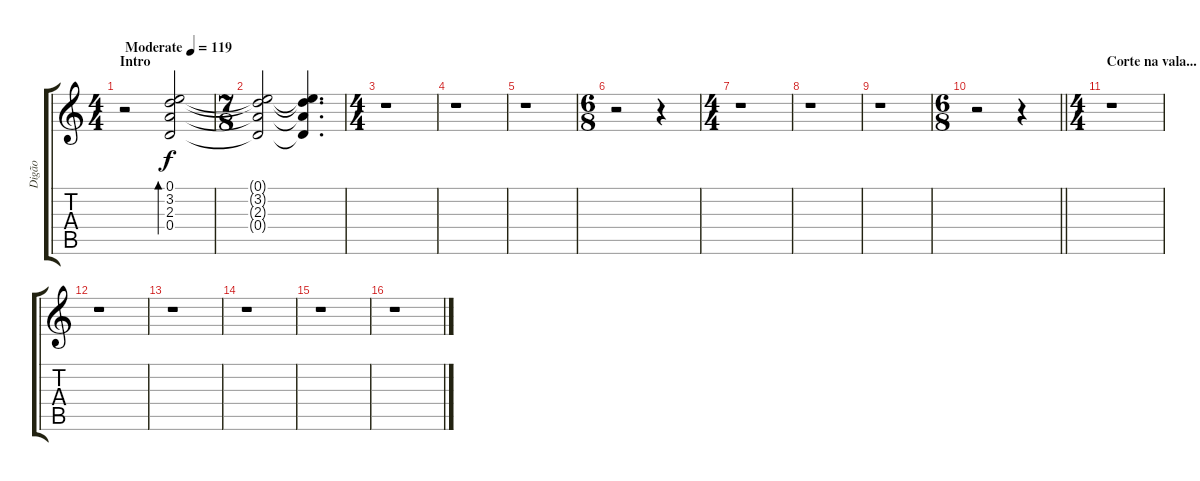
\track ("Digão" "Digão") {instrument overdrivenguitar}
\staff {score tabs}
\tuning (E4 B3 G3 D3 A2 D2) {hide}
\ts (4 4)
\section ("" "Intro")
\tempo (119 "Moderate")
\clef g2
\ks c
r.2{dy f balance 2 instrument overdrivenguitar} (0.1 3.2 2.3 0.4).2{bd 480} |
\ts (7 8)
(0.1{t} 3.2{t} 2.3{t} 0.4{t}).2 (0.1{t} 3.2{t} 2.3{t} 0.4{t}).4{d} |
\ts (4 4)
r.1{balance 8} |
r.1 |
r.1 |
\ts (6 8)
r.2 r.4 |
\ts (4 4)
r.1 |
r.1 |
r.1 |
\ts (6 8)
\barLineRight lightlight
r.2 r.4 |
\ts (4 4)
\section ("" "Corte na vala...")
r.1 |
r.1 |
r.1 |
r.1 |
r.1 |
r.1
